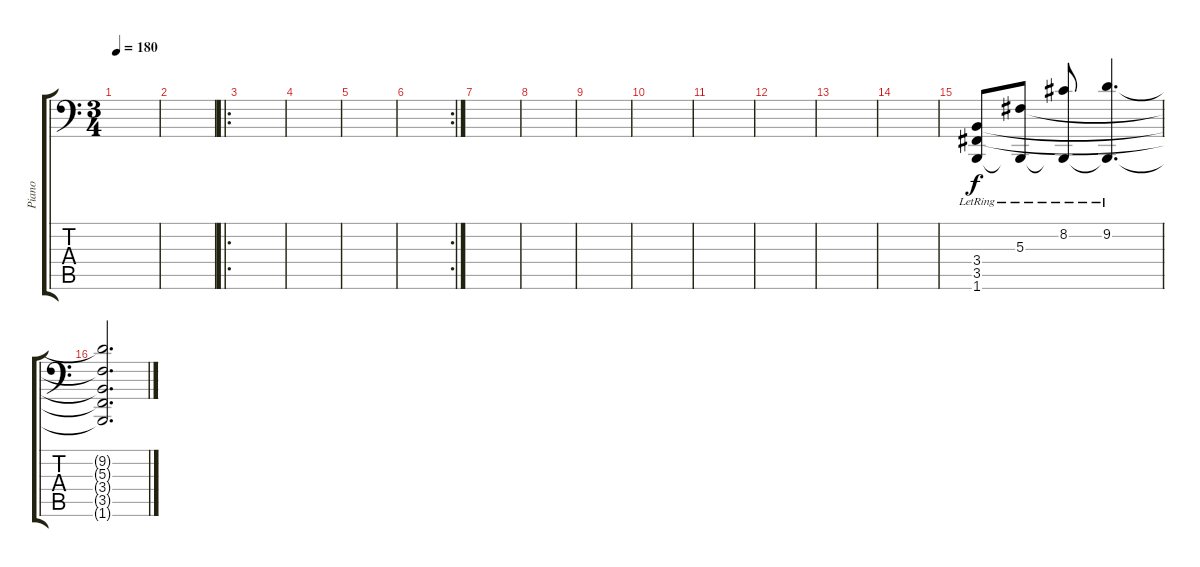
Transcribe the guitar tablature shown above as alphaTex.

\track ("Piano" "Piano") {instrument brightacousticpiano}
\staff {score tabs}
\tuning (Bb3 F3 Db3 Ab2 Eb2 Bb1) {hide}
\ts (3 4)
\tempo 180
\clef f4
\ks c
|
|
\ro
|
|
|
\rc 2
|
|
|
|
|
|
|
|
|
(3.4 3.5{lr} 1.6).8 (5.3{lr} 1.6{t}).8 (8.2{lr} 1.6{t}).8 (9.2{lr} 1.6{t}).4{d} |
(9.2{t} 5.3{t} 3.4{t} 3.5{t} 1.6{t}).2{d}
